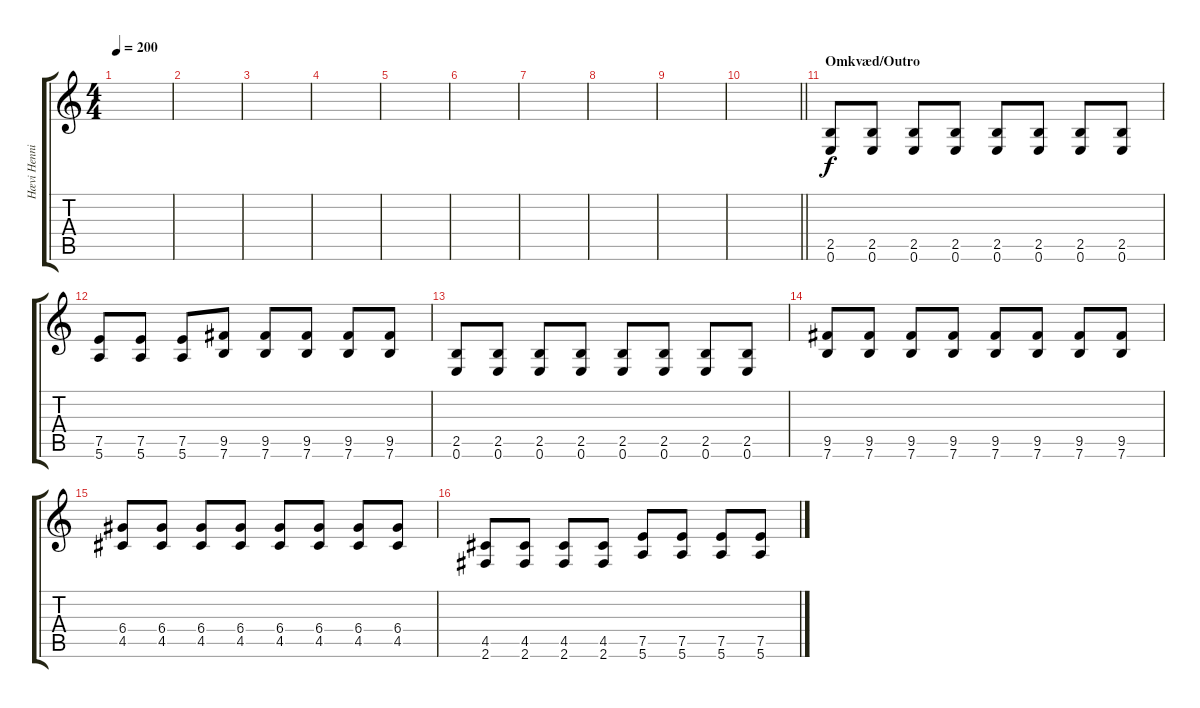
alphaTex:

\track ("Hævi Henning Lead og Solo" "Hævi Henni") {instrument distortionguitar}
\staff {score tabs}
\tuning (E4 B3 G3 D3 A2 E2) {hide}
\ts (4 4)
\tempo 200
\clef g2
\ks c
|
|
|
|
|
|
|
|
|
\barLineRight lightlight
|
\section ("" "Omkvæd/Outro")
(2.5 0.6).8 (2.5 0.6).8 (2.5 0.6).8 (2.5 0.6).8 (2.5 0.6).8 (2.5 0.6).8 (2.5 0.6).8 (2.5 0.6).8 |
(7.5 5.6).8 (7.5 5.6).8 (7.5 5.6).8 (9.5 7.6).8 (9.5 7.6).8 (9.5 7.6).8 (9.5 7.6).8 (9.5 7.6).8 |
(2.5 0.6).8 (2.5 0.6).8 (2.5 0.6).8 (2.5 0.6).8 (2.5 0.6).8 (2.5 0.6).8 (2.5 0.6).8 (2.5 0.6).8 |
(9.5 7.6).8 (9.5 7.6).8 (9.5 7.6).8 (9.5 7.6).8 (9.5 7.6).8 (9.5 7.6).8 (9.5 7.6).8 (9.5 7.6).8 |
(6.4 4.5).8 (6.4 4.5).8 (6.4 4.5).8 (6.4 4.5).8 (6.4 4.5).8 (6.4 4.5).8 (6.4 4.5).8 (6.4 4.5).8 |
(4.5 2.6).8 (4.5 2.6).8 (4.5 2.6).8 (4.5 2.6).8 (7.5 5.6).8 (7.5 5.6).8 (7.5 5.6).8 (7.5 5.6).8
